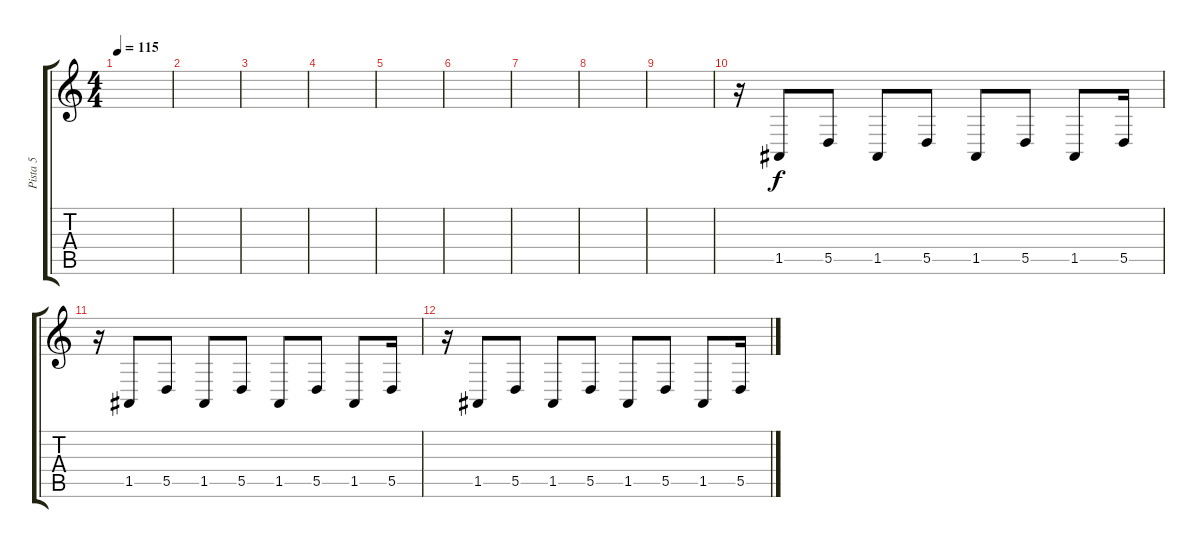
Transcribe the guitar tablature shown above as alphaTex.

\track ("Pista 5" "Pista 5") {instrument helicopter}
\staff {score tabs}
\tuning (E4 B3 G3 D3 A2 E2) {hide}
\ts (4 4)
\tempo 115
\clef g2
\ks c
|
|
|
|
|
|
|
|
|
r.16 1.5.8 5.5.8 1.5.8 5.5.8 1.5.8 5.5.8 1.5.8 5.5.16 |
r.16 1.5.8 5.5.8 1.5.8 5.5.8 1.5.8 5.5.8 1.5.8 5.5.16 |
r.16 1.5.8 5.5.8 1.5.8 5.5.8 1.5.8 5.5.8 1.5.8 5.5.16
